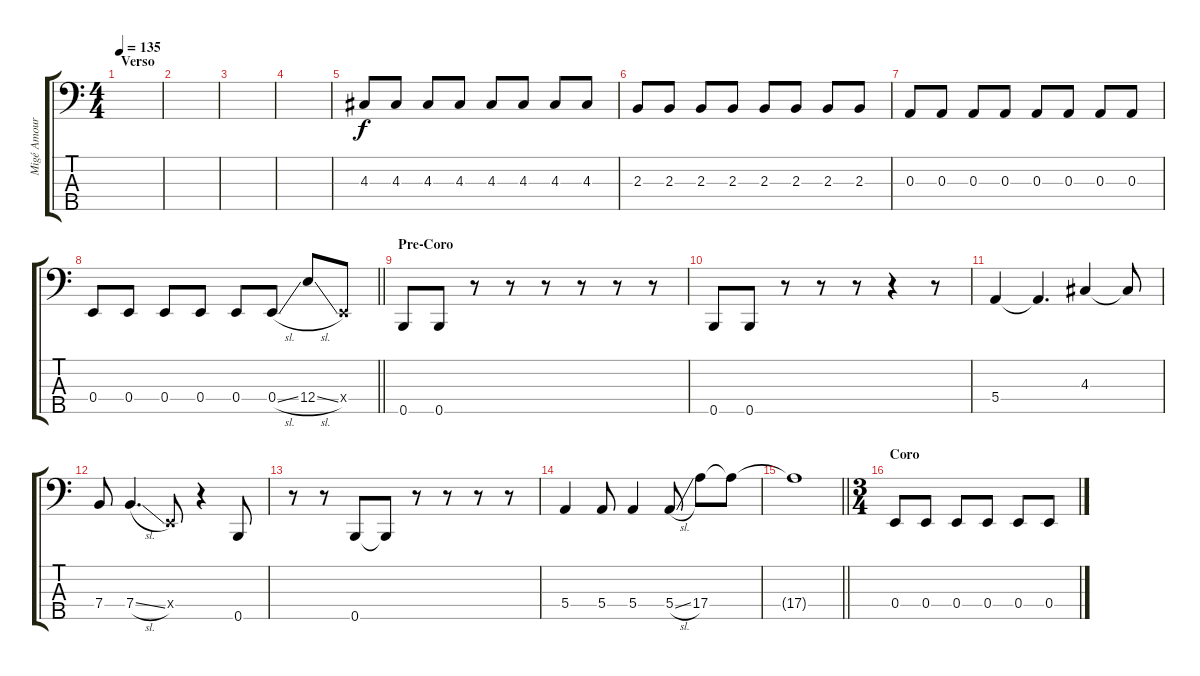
\track ("Migé Amour" "Migé Amour") {instrument electricbassfinger}
\staff {score tabs}
\tuning (G2 D2 A1 E1 B0) {hide}
\ts (4 4)
\section ("" "Verso")
\tempo 135
\clef f4
\ks c
|
|
|
|
4.3.8 4.3.8 4.3.8 4.3.8 4.3.8 4.3.8 4.3.8 4.3.8 |
2.3.8 2.3.8 2.3.8 2.3.8 2.3.8 2.3.8 2.3.8 2.3.8 |
0.3.8 0.3.8 0.3.8 0.3.8 0.3.8 0.3.8 0.3.8 0.3.8 |
\barLineRight lightlight
0.4.8 0.4.8 0.4.8 0.4.8 0.4.8 0.4{sl}.8 12.4{sl}.8 0.4{x}.8 |
\section ("" "Pre-Coro")
0.5.8 0.5.8 r.8 r.8 r.8 r.8 r.8 r.8 |
0.5.8 0.5.8 r.8 r.8 r.8 r.4 r.8 |
5.4.4 5.4{t}.4{d} 4.3.4 4.3{t}.8 |
7.4.8 7.4{sl}.4{d} 0.4{x}.8 r.4 0.5.8 |
r.8 r.8 0.5.8 0.5{t}.8 r.8 r.8 r.8 r.8 |
5.4.4 5.4.8 5.4.4 5.4{sl}.8 17.4.8 17.4{t}.8 |
\barLineRight lightlight
17.4{t}.1 |
\ts (3 4)
\section ("" "Coro")
0.4.8 0.4.8 0.4.8 0.4.8 0.4.8 0.4.8
